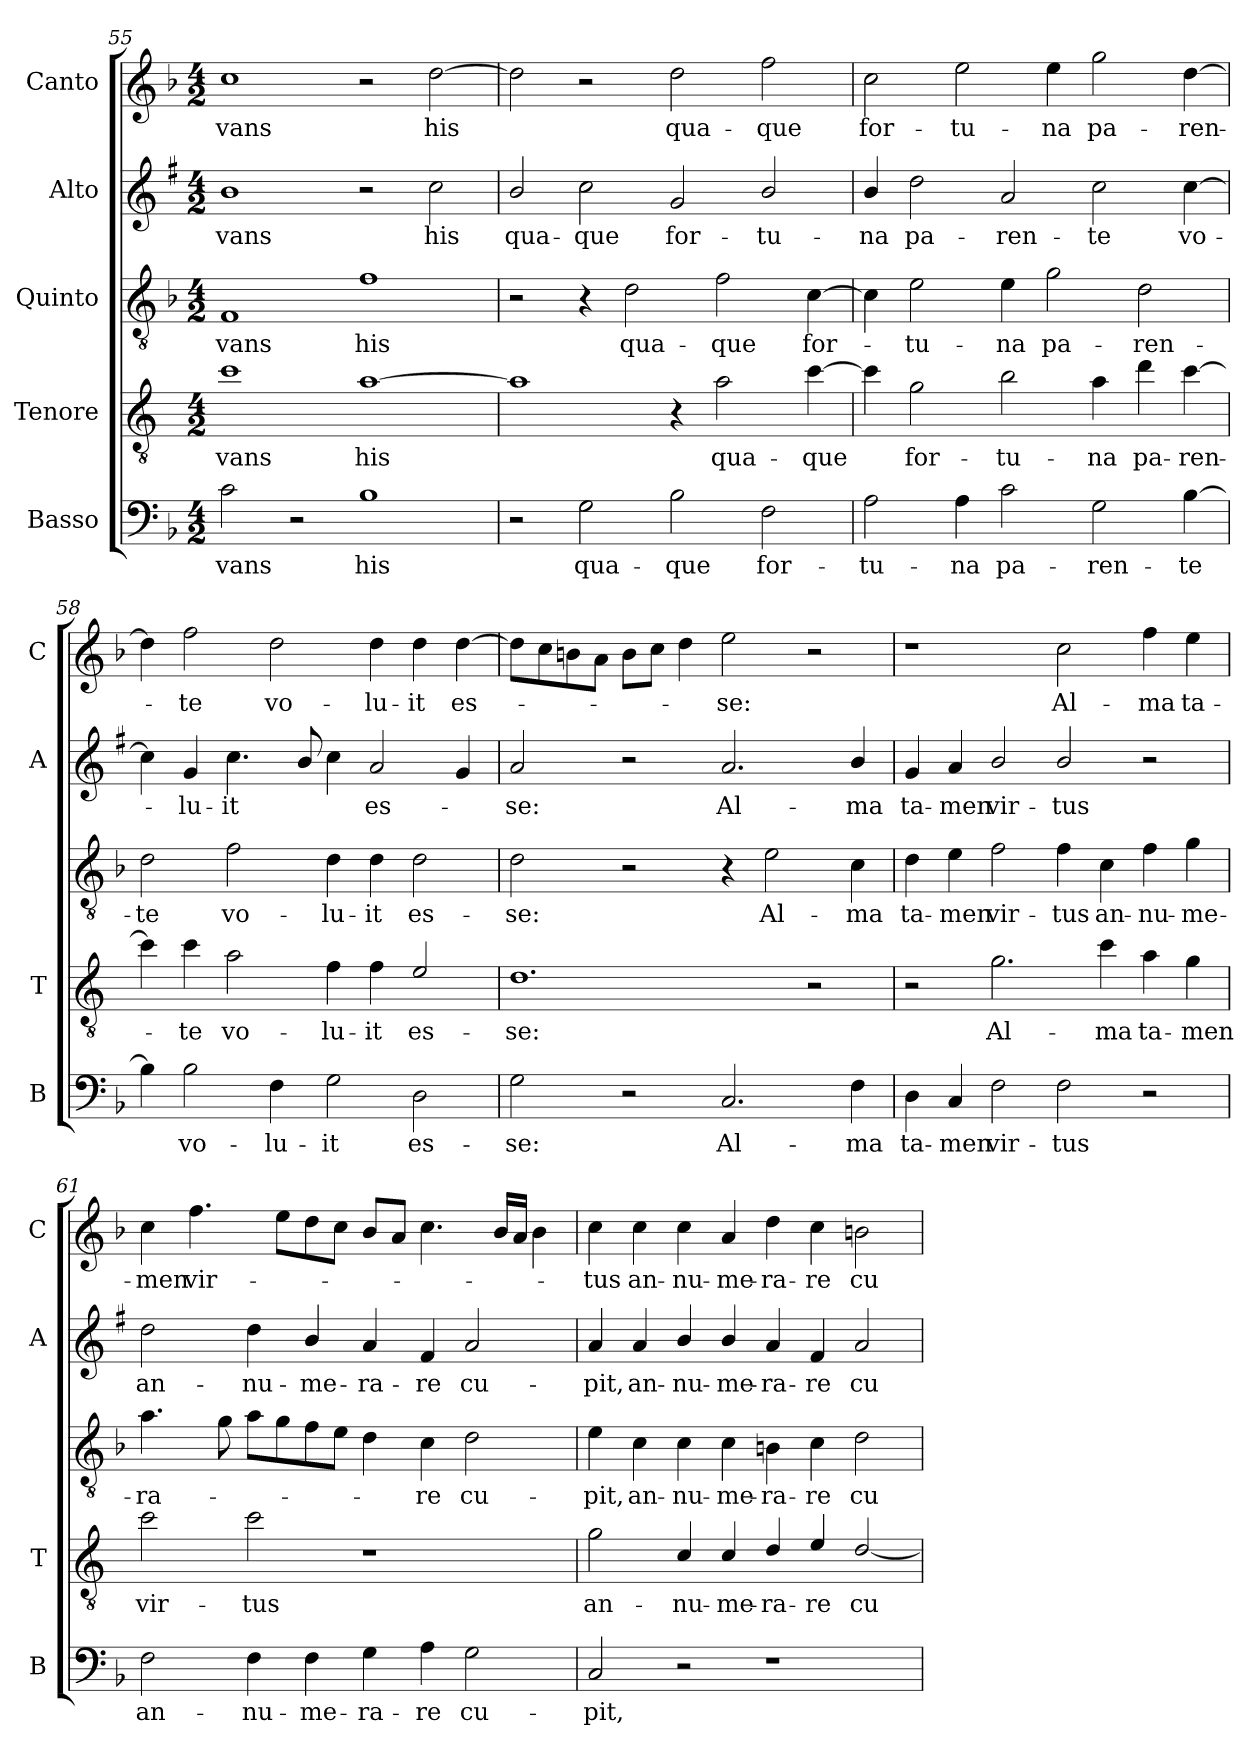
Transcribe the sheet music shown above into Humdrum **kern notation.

**kern	**text	**kern	**text	**kern	**text	**kern	**text	**kern	**text
*part5	*part5	*part4	*part4	*part3	*part3	*part2	*part2	*part1	*part1
*staff5	*staff5	*staff4	*staff4	*staff3	*staff3	*staff2	*staff2	*staff1	*staff1
*I"Basso	*	*I"Tenore	*	*I"Quinto	*	*I"Alto	*	*I"Canto	*
*I'B	*	*I'T	*	*	*	*I'A	*	*I'C	*
*clefF4	*	*clefGv2	*	*clefGv2	*	*clefG2	*	*clefG2	*
*	*	*ITrd4c7	*	*	*	*ITrd1c2	*	*	*
*k[b-]	*	*k[b-]	*	*k[b-]	*	*k[b-]	*	*k[b-]	*
*F:	*	*F:	*	*F:	*	*F:	*	*F:	*
*M4/2	*	*M4/2	*	*M4/2	*	*M4/2	*	*M4/2	*
=55	=55	=55	=55	=55	=55	=55	=55	=55	=55
!	!LO:LY:b	!	!LO:LY:b	!	!LO:LY:b	!	!LO:LY:b	!	!LO:LY:b
2c\	-vans	1f	-vans	1F	-vans	1a	-vans	1cc	-vans
2r	.	.	.	.	.	.	.	.	.
!	!LO:LY:b	!	!LO:LY:b	!	!LO:LY:b	!	!	!	!
1B-	his	[1d	his	1f	his	2r	.	2r	.
!	!	!	!	!	!	!	!LO:LY:b	!	!LO:LY:b
.	.	.	.	.	.	2b-\	his	[2dd\	his
=56	=56	=56	=56	=56	=56	=56	=56	=56	=56
!	!	!	!	!	!	!	!LO:LY:b	!	!
2r	.	1d]	.	2r	.	2a/	qua-	2dd\]	.
!	!LO:LY:b	!	!	!	!	!	!LO:LY:b	!	!
2G\	qua-	.	.	4r	.	2b-\	-que	2r	.
!	!	!	!	!	!LO:LY:b	!	!	!	!
.	.	.	.	2d\	qua-	.	.	.	.
!	!LO:LY:b	!	!	!	!	!	!LO:LY:b	!	!LO:LY:b
2B-\	-que	4r	.	.	.	2f/	for-	2dd\	qua-
!	!	!	!LO:LY:b	!	!LO:LY:b	!	!	!	!
.	.	2d\	qua-	2f\	-que	.	.	.	.
!	!LO:LY:b	!	!	!	!	!	!LO:LY:b	!	!LO:LY:b
2F\	for-	.	.	.	.	2a/	-tu-	2ff\	-que
!	!	!	!LO:LY:b	!	!LO:LY:b	!	!	!	!
.	.	[4f\	-que	[4c\	for-	.	.	.	.
!!LO:LB:g=z
=57	=57	=57	=57	=57	=57	=57	=57	=57	=57
!	!LO:LY:b	!	!	!	!	!	!LO:LY:b	!	!LO:LY:b
2A\	-tu-	4f\]	.	4c\]	.	4a/	-na	2cc\	for-
!	!	!	!LO:LY:b	!	!LO:LY:b	!	!LO:LY:b	!	!
.	.	2c\	for-	2e\	-tu-	2cc\	pa-	.	.
!	!LO:LY:b	!	!	!	!	!	!	!	!LO:LY:b
4A\	-na	.	.	.	.	.	.	2ee\	-tu-
!	!LO:LY:b	!	!LO:LY:b	!	!LO:LY:b	!	!LO:LY:b	!	!
2c\	pa-	2e\	-tu-	4e\	-na	2g/	-ren-	.	.
!	!	!	!	!	!LO:LY:b	!	!	!	!LO:LY:b
.	.	.	.	2g\	pa-	.	.	4ee\	-na
!	!LO:LY:b	!	!LO:LY:b	!	!	!	!LO:LY:b	!	!LO:LY:b
2G\	-ren-	4d\	-na	.	.	2b-\	-te	2gg\	pa-
!	!	!	!LO:LY:b	!	!LO:LY:b	!	!	!	!
.	.	4g\	pa-	2d\	-ren-	.	.	.	.
!	!LO:LY:b	!	!LO:LY:b	!	!	!	!LO:LY:b	!	!LO:LY:b
[4B-\	-te	[4f\	-ren-	.	.	[4b-\	vo-	[4dd\	-ren-
=58	=58	=58	=58	=58	=58	=58	=58	=58	=58
!	!	!	!	!	!LO:LY:b	!	!	!	!
4B-\]	.	4f\]	.	2d\	-te	4b-\]	.	4dd\]	.
!	!LO:LY:b	!	!LO:LY:b	!	!	!	!LO:LY:b	!	!LO:LY:b
2B-\	vo-	4f\	-te	.	.	4f/	-lu-	2ff\	-te
!	!	!	!LO:LY:b	!	!LO:LY:b	!	!LO:LY:b	!	!
.	.	2d\	vo-	2f\	vo-	4.b-\	-it	.	.
!	!LO:LY:b	!	!	!	!	!	!	!	!LO:LY:b
4F\	-lu-	.	.	.	.	.	.	2dd\	vo-
.	.	.	.	.	.	8a/	.	.	.
!	!LO:LY:b	!	!LO:LY:b	!	!LO:LY:b	!	!	!	!
2G\	-it	4B-\	-lu-	4d\	-lu-	4b-\	.	.	.
!	!	!	!LO:LY:b	!	!LO:LY:b	!	!LO:LY:b	!	!LO:LY:b
.	.	4B-\	-it	4d\	-it	2g/	es-	4dd\	-lu-
!	!LO:LY:b	!	!LO:LY:b	!	!LO:LY:b	!	!	!	!LO:LY:b
2D\	es-	2A/	es-	2d\	es-	.	.	4dd\	-it
!	!	!	!	!	!	!	!	!	!LO:LY:b
.	.	.	.	.	.	4f/	.	[4dd\	es-
=59	=59	=59	=59	=59	=59	=59	=59	=59	=59
!	!LO:LY:b	!	!LO:LY:b	!	!LO:LY:b	!	!LO:LY:b	!	!
2G\	-se:	1.G	-se:	2d\	-se:	2g/	-se:	8dd\L]	.
.	.	.	.	.	.	.	.	8cc\	.
.	.	.	.	.	.	.	.	8bn\	.
.	.	.	.	.	.	.	.	8a\J	.
2r	.	.	.	2r	.	2r	.	8b\L	.
.	.	.	.	.	.	.	.	8cc\J	.
.	.	.	.	.	.	.	.	4dd\	.
!	!LO:LY:b	!	!	!	!	!	!LO:LY:b	!	!LO:LY:b
2.C/	Al-	.	.	4r	.	2.g/	Al-	2ee\	-se:
!	!	!	!	!	!LO:LY:b	!	!	!	!
.	.	.	.	2e\	Al-	.	.	.	.
.	.	2r	.	.	.	.	.	2r	.
!	!LO:LY:b	!	!	!	!LO:LY:b	!	!LO:LY:b	!	!
4F\	-ma	.	.	4c\	-ma	4a/	-ma	.	.
=60	=60	=60	=60	=60	=60	=60	=60	=60	=60
!	!LO:LY:b	!	!	!	!LO:LY:b	!	!LO:LY:b	!	!
4D\	ta-	2r	.	4d\	ta-	4f/	ta-	1r	.
!	!LO:LY:b	!	!	!	!LO:LY:b	!	!LO:LY:b	!	!
4C/	-men	.	.	4e\	-men	4g/	-men	.	.
!	!LO:LY:b	!	!LO:LY:b	!	!LO:LY:b	!	!LO:LY:b	!	!
2F\	vir-	2.c\	Al-	2f\	vir-	2a/	vir-	.	.
!	!LO:LY:b	!	!	!	!LO:LY:b	!	!LO:LY:b	!	!LO:LY:b
2F\	-tus	.	.	4f\	-tus	2a/	-tus	2cc\	Al-
!	!	!	!LO:LY:b	!	!LO:LY:b	!	!	!	!
.	.	4f\	-ma	4c\	an-	.	.	.	.
!	!	!	!LO:LY:b	!	!LO:LY:b	!	!	!	!LO:LY:b
2r	.	4d\	ta-	4f\	-nu-	2r	.	4ff\	-ma
!	!	!	!LO:LY:b	!	!LO:LY:b	!	!	!	!LO:LY:b
.	.	4c\	-men	4g\	-me-	.	.	4ee\	ta-
!!LO:PB:g=z
=61	=61	=61	=61	=61	=61	=61	=61	=61	=61
!	!LO:LY:b	!	!LO:LY:b	!	!LO:LY:b	!	!LO:LY:b	!	!LO:LY:b
2F\	an-	2f\	vir-	4.a\	-ra-	2cc\	an-	4cc\	-men
!	!	!	!	!	!	!	!	!	!LO:LY:b
.	.	.	.	.	.	.	.	4.ff\	vir-
.	.	.	.	8g\	.	.	.	.	.
!	!LO:LY:b	!	!LO:LY:b	!	!	!	!LO:LY:b	!	!
4F\	-nu-	2f\	-tus	8a\L	.	4cc\	-nu-	.	.
.	.	.	.	8g\	.	.	.	8ee\L	.
!	!LO:LY:b	!	!	!	!	!	!LO:LY:b	!	!
4F\	-me-	.	.	8f\	.	4a/	-me-	8dd\	.
.	.	.	.	8e\J	.	.	.	8cc\J	.
!	!LO:LY:b	!	!	!	!	!	!LO:LY:b	!	!
4G\	-ra-	1r	.	4d\	.	4g/	-ra-	8b-/L	.
.	.	.	.	.	.	.	.	8a/J	.
!	!LO:LY:b	!	!	!	!LO:LY:b	!	!LO:LY:b	!	!
4A\	-re	.	.	4c\	-re	4e/	-re	4.cc\	.
!	!LO:LY:b	!	!	!	!LO:LY:b	!	!LO:LY:b	!	!
2G\	cu-	.	.	2d\	cu-	2g/	cu-	.	.
.	.	.	.	.	.	.	.	16b-/LL	.
.	.	.	.	.	.	.	.	16a/JJ	.
.	.	.	.	.	.	.	.	4b-\	.
=62	=62	=62	=62	=62	=62	=62	=62	=62	=62
!	!LO:LY:b	!	!LO:LY:b	!	!LO:LY:b	!	!LO:LY:b	!	!LO:LY:b
2C/	-pit,	2c\	an-	4e\	-pit,	4g/	-pit,	4cc\	-tus
!	!	!	!	!	!LO:LY:b	!	!LO:LY:b	!	!LO:LY:b
.	.	.	.	4c\	an-	4g/	an-	4cc\	an-
!	!	!	!LO:LY:b	!	!LO:LY:b	!	!LO:LY:b	!	!LO:LY:b
2r	.	4F/	-nu-	4c\	-nu-	4a/	-nu-	4cc\	-nu-
!	!	!	!LO:LY:b	!	!LO:LY:b	!	!LO:LY:b	!	!LO:LY:b
.	.	4F/	-me-	4c\	-me-	4a/	-me-	4a/	-me-
!	!	!	!LO:LY:b	!	!LO:LY:b	!	!LO:LY:b	!	!LO:LY:b
1r	.	4G/	-ra-	4Bn\	-ra-	4g/	-ra-	4dd\	-ra-
!	!	!	!LO:LY:b	!	!LO:LY:b	!	!LO:LY:b	!	!LO:LY:b
.	.	4A/	-re	4c\	-re	4e/	-re	4cc\	-re
!	!	!	!LO:LY:b	!	!LO:LY:b	!	!LO:LY:b	!	!LO:LY:b
.	.	[2G/	cu-	2d\	cu-	2g/	cu-	2bn\	cu-
=	=	=	=	=	=	=	=	=	=
*-	*-	*-	*-	*-	*-	*-	*-	*-	*-
